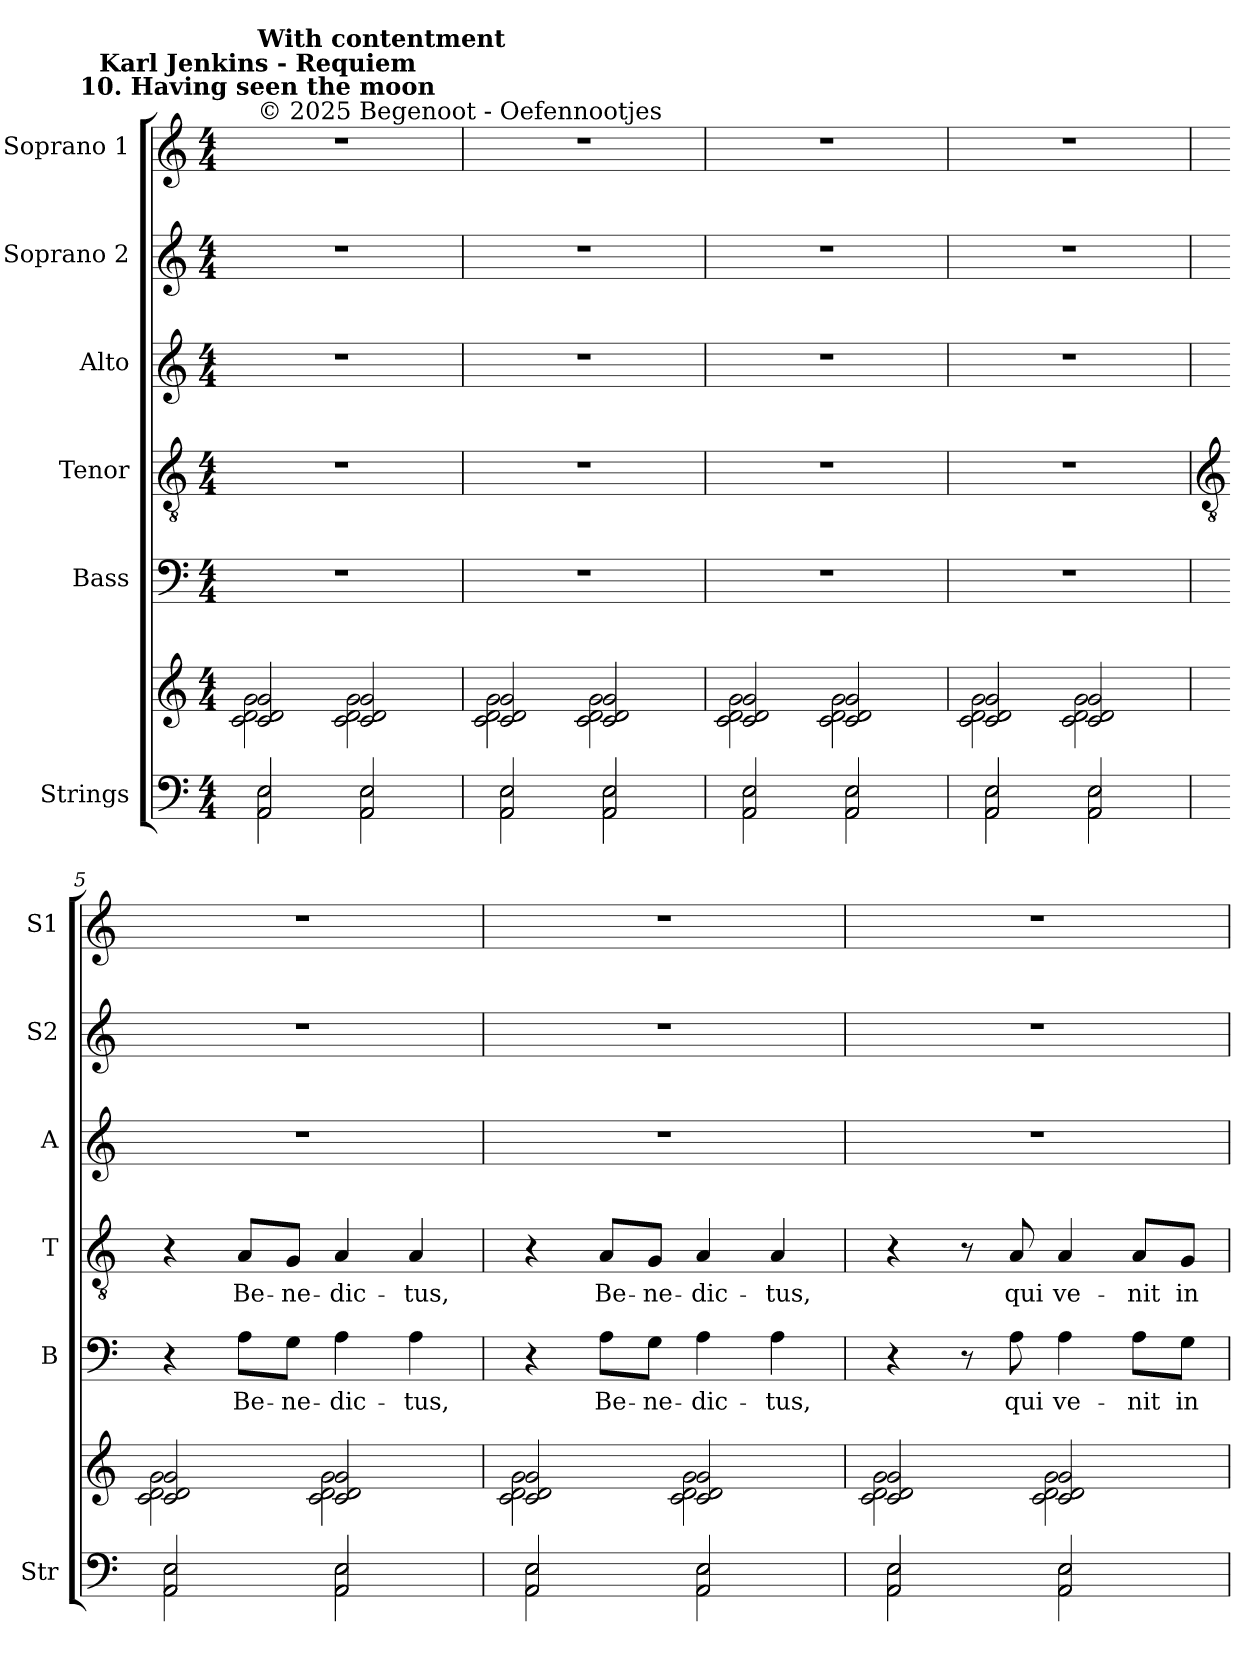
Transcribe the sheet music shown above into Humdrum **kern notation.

**kern	**kern	**kern	**text	**kern	**text	**kern	**kern	**kern
*part6	*part6	*part5	*part5	*part4	*part4	*part3	*part2	*part1
*staff7	*staff6	*staff5	*staff5	*staff4	*staff4	*staff3	*staff2	*staff1
*I"Strings	*	*I"Bass	*	*I"Tenor	*	*I"Alto	*I"Soprano 2	*I"Soprano 1
*I'Str	*	*I'B	*	*I'T	*	*I'A	*I'S2	*I'S1
*clefF4	*clefG2	*clefF4	*	*clefGv2	*	*clefG2	*clefG2	*clefG2
*k[]	*k[]	*k[]	*	*k[]	*	*k[]	*k[]	*k[]
*C:	*C:	*C:	*	*C:	*	*C:	*C:	*C:
*M4/4	*M4/4	*M4/4	*	*M4/4	*	*M4/4	*M4/4	*M4/4
*MM50	*MM50	*MM50	*	*MM50	*	*MM50	*MM50	*MM50
=1	=1	=1	=1	=1	=1	=1	=1	=1
*^	*^	*	*	*	*	*	*	*
!	!	!	!	!	!	!	!	!	!	!LO:TX:a:t=© 2025 Begenoot  -  Oefennootjes
!	!	!	!	!	!	!	!	!	!	!LO:TX:a:B:cj:t=Karl Jenkins - Requiem\n10. Having seen the moon
!	!	!	!	!	!	!	!	!	!	!LO:TX:a:B:t=With contentment
2AA/ 2E/	2AA\ 2E\	2c/ 2d/ 2g/	2c\ 2d\ 2g\	1r	.	1r	.	1r	1r	1r
2AA/ 2E/	2AA\ 2E\	2c/ 2d/ 2g/	2c\ 2d\ 2g\	.	.	.	.	.	.	.
=2	=2	=2	=2	=2	=2	=2	=2	=2	=2	=2
2AA/ 2E/	2AA\ 2E\	2c/ 2d/ 2g/	2c\ 2d\ 2g\	1r	.	1r	.	1r	1r	1r
2AA/ 2E/	2AA\ 2E\	2c/ 2d/ 2g/	2c\ 2d\ 2g\	.	.	.	.	.	.	.
=3	=3	=3	=3	=3	=3	=3	=3	=3	=3	=3
2AA/ 2E/	2AA\ 2E\	2c/ 2d/ 2g/	2c\ 2d\ 2g\	1r	.	1r	.	1r	1r	1r
2AA/ 2E/	2AA\ 2E\	2c/ 2d/ 2g/	2c\ 2d\ 2g\	.	.	.	.	.	.	.
=4	=4	=4	=4	=4	=4	=4	=4	=4	=4	=4
2AA/ 2E/	2AA\ 2E\	2c/ 2d/ 2g/	2c\ 2d\ 2g\	1r	.	1r	.	1r	1r	1r
2AA/ 2E/	2AA\ 2E\	2c/ 2d/ 2g/	2c\ 2d\ 2g\	.	.	.	.	.	.	.
!!LO:LB:g=z
=5	=5	=5	=5	=5	=5	=5	=5	=5	=5	=5
*	*	*	*	*	*	*clefGv2	*	*	*	*
2AA/ 2E/	2AA\ 2E\	2c/ 2d/ 2g/	2c\ 2d\ 2g\	4r	.	4r	.	1r	1r	1r
!	!	!	!	!	!LO:LY:b	!	!LO:LY:b	!	!	!
.	.	.	.	8AL	Be-	8AL	Be-	.	.	.
!	!	!	!	!	!LO:LY:b	!	!LO:LY:b	!	!	!
.	.	.	.	8GJ	-ne-	8GJ	-ne-	.	.	.
!	!	!	!	!	!LO:LY:b	!	!LO:LY:b	!	!	!
2AA/ 2E/	2AA\ 2E\	2c/ 2d/ 2g/	2c\ 2d\ 2g\	4A	-dic-	4A	-dic-	.	.	.
!	!	!	!	!	!LO:LY:b	!	!LO:LY:b	!	!	!
.	.	.	.	4A	-tus,	4A	-tus,	.	.	.
=6	=6	=6	=6	=6	=6	=6	=6	=6	=6	=6
2AA/ 2E/	2AA\ 2E\	2c/ 2d/ 2g/	2c\ 2d\ 2g\	4r	.	4r	.	1r	1r	1r
!	!	!	!	!	!LO:LY:b	!	!LO:LY:b	!	!	!
.	.	.	.	8AL	Be-	8AL	Be-	.	.	.
!	!	!	!	!	!LO:LY:b	!	!LO:LY:b	!	!	!
.	.	.	.	8GJ	-ne-	8GJ	-ne-	.	.	.
!	!	!	!	!	!LO:LY:b	!	!LO:LY:b	!	!	!
2AA/ 2E/	2AA\ 2E\	2c/ 2d/ 2g/	2c\ 2d\ 2g\	4A	-dic-	4A	-dic-	.	.	.
!	!	!	!	!	!LO:LY:b	!	!LO:LY:b	!	!	!
.	.	.	.	4A	-tus,	4A	-tus,	.	.	.
=7	=7	=7	=7	=7	=7	=7	=7	=7	=7	=7
2AA/ 2E/	2AA\ 2E\	2c/ 2d/ 2g/	2c\ 2d\ 2g\	4r	.	4r	.	1r	1r	1r
.	.	.	.	8r	.	8r	.	.	.	.
!	!	!	!	!	!LO:LY:b	!	!LO:LY:b	!	!	!
.	.	.	.	8A	qui	8A	qui	.	.	.
!	!	!	!	!	!LO:LY:b	!	!LO:LY:b	!	!	!
2AA/ 2E/	2AA\ 2E\	2c/ 2d/ 2g/	2c\ 2d\ 2g\	4A	ve-	4A	ve-	.	.	.
!	!	!	!	!	!LO:LY:b	!	!LO:LY:b	!	!	!
.	.	.	.	8AL	-nit	8AL	-nit	.	.	.
!	!	!	!	!	!LO:LY:b	!	!LO:LY:b	!	!	!
.	.	.	.	8GJ	in	8GJ	in	.	.	.
*v	*v	*	*	*	*	*	*	*	*	*
*	*v	*v	*	*	*	*	*	*	*
=	=	=	=	=	=	=	=	=
*-	*-	*-	*-	*-	*-	*-	*-	*-
